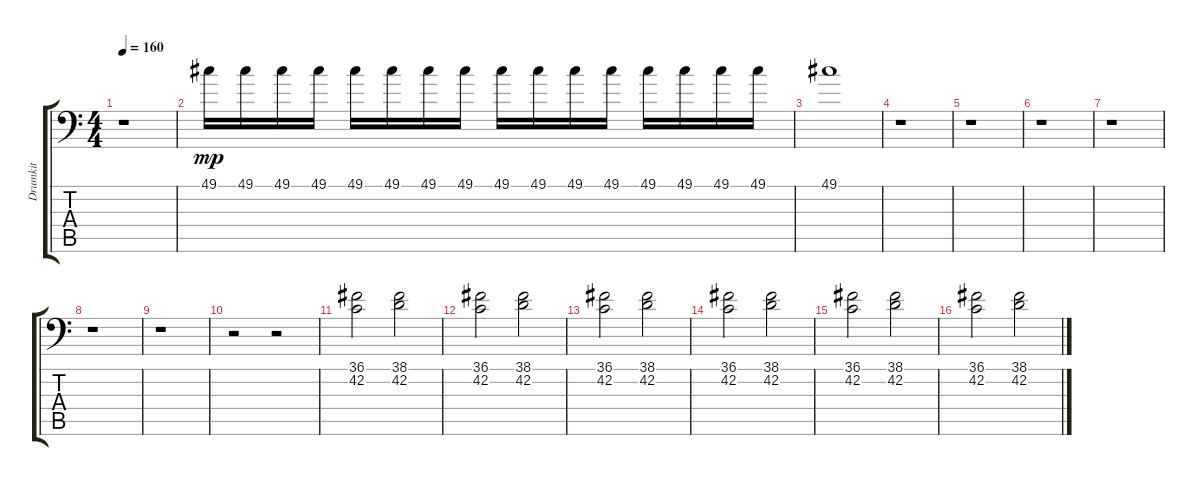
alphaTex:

\track ("Drumkit" "Drumkit") {instrument acousticgrandpiano}
\staff {score tabs}
\tuning (C-1 C-1 C-1 C-1 C-1 C-1) {hide}
\ts (4 4)
\tempo 160
\clef f4
\ks c
r.1{dy mf} |
49.1.16{dy mp} 49.1.16 49.1.16 49.1.16 49.1.16 49.1.16 49.1.16 49.1.16 49.1.16 49.1.16 49.1.16 49.1.16 49.1.16 49.1.16 49.1.16 49.1.16 |
49.1.1 |
r.1 |
r.1 |
r.1 |
r.1 |
r.1 |
r.1 |
r.2 r.2 |
(36.1 42.2).2 (38.1 42.2).2 |
(36.1 42.2).2 (38.1 42.2).2 |
(36.1 42.2).2 (38.1 42.2).2 |
(36.1 42.2).2 (38.1 42.2).2 |
(36.1 42.2).2 (38.1 42.2).2 |
(36.1 42.2).2 (38.1 42.2).2
